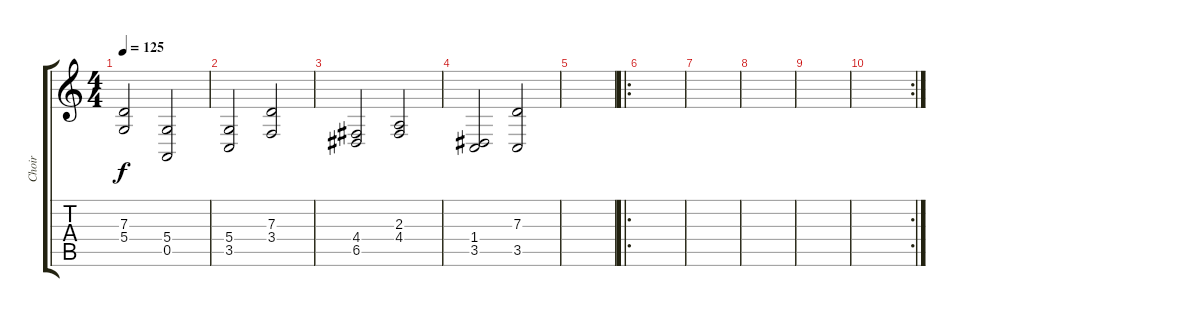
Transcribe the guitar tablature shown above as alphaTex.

\track ("Choir" "Choir") {instrument pad4choir}
\staff {score tabs}
\tuning (E4 B3 G3 D3 A2 E2) {hide}
\ts (4 4)
\tempo 125
\clef g2
\ks c
(7.3 5.4).2{dy f} (5.4 0.5).2 |
(5.4 3.5).2 (7.3 3.4).2 |
(4.4 6.5).2 (2.3 4.4).2 |
(1.4 3.5).2 (7.3 3.5).2 |
|
\ro
|
|
|
|
\rc 2
